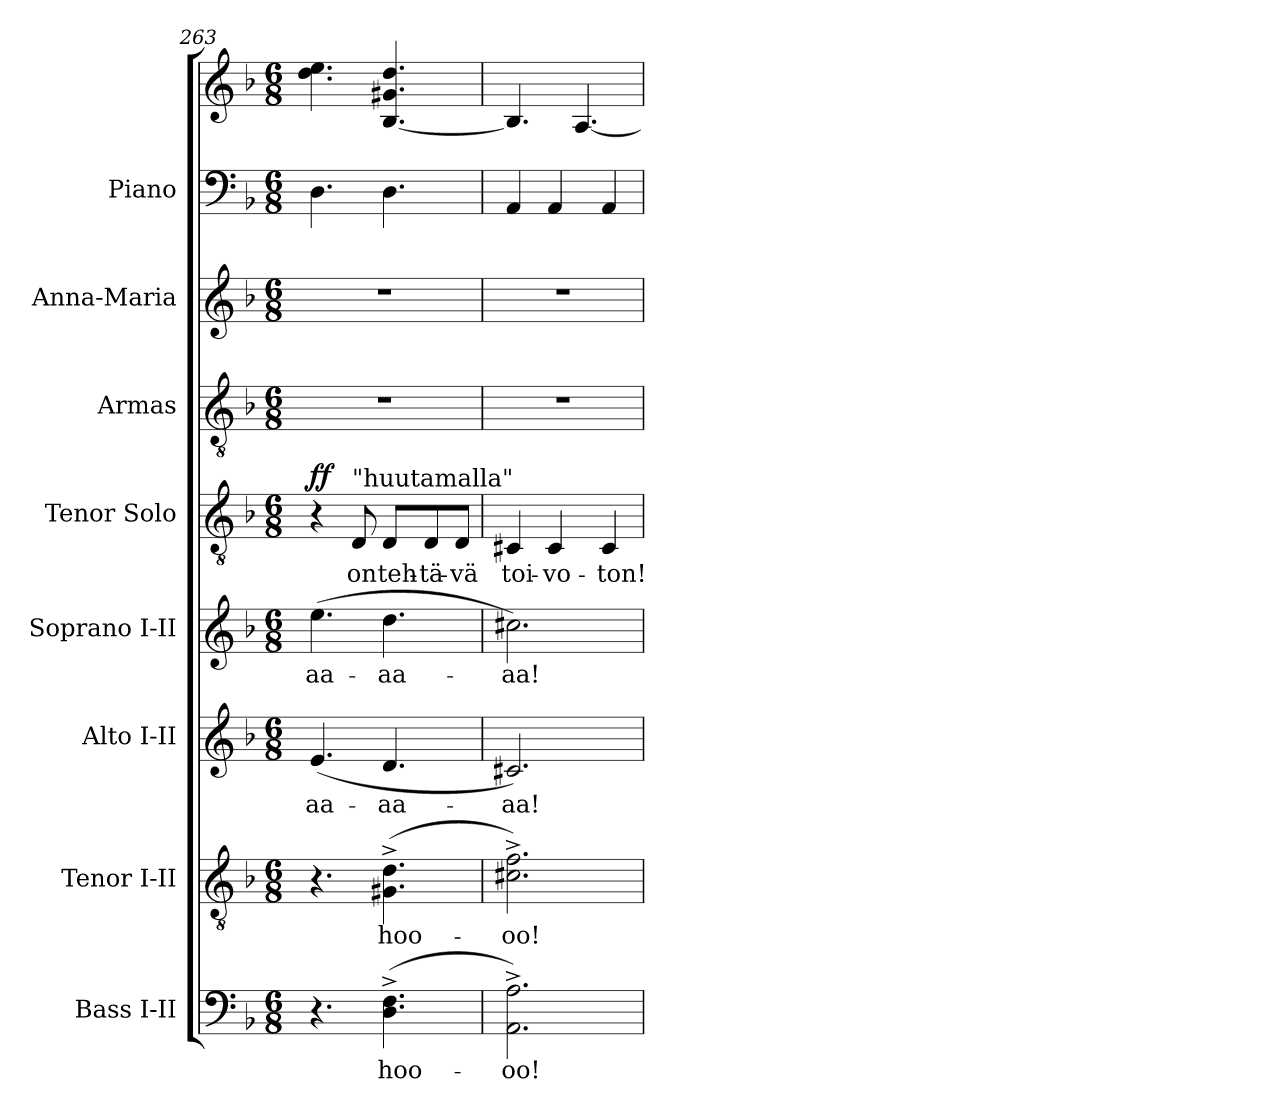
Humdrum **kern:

**kern	**text	**kern	**text	**kern	**text	**kern	**text	**kern	**text	**dynam	**kern	**kern	**kern	**kern
*part8	*part8	*part7	*part7	*part6	*part6	*part5	*part5	*part4	*part4	*part4	*part3	*part2	*part1	*part1
*staff9	*staff9	*staff8	*staff8	*staff7	*staff7	*staff6	*staff6	*staff5	*staff5	*staff5	*staff4	*staff3	*staff2	*staff1
*I"Bass I-II	*	*I"Tenor I-II	*	*I"Alto I-II	*	*I"Soprano I-II	*	*I"Tenor Solo	*	*	*I"Armas	*I"Anna-Maria	*I"Piano	*
*I'B.	*	*I'T.	*	*I'A.	*	*I'S.	*	*I'T. Solo	*	*	*I'Armas	*I'A-M	*I'Pno.	*
*clefF4	*	*clefGv2	*	*clefG2	*	*clefG2	*	*clefGv2	*	*	*clefGv2	*clefG2	*clefF4	*clefG2
*	*	*ITrd7c12	*	*	*	*	*	*ITrd7c12	*	*	*ITrd7c12	*	*	*
*k[b-]	*	*k[b-]	*	*k[b-]	*	*k[b-]	*	*k[b-]	*	*	*k[b-]	*k[b-]	*k[b-]	*k[b-]
*F:	*	*F:	*	*F:	*	*F:	*	*F:	*	*	*F:	*F:	*F:	*F:
*M6/8	*	*M6/8	*	*M6/8	*	*M6/8	*	*M6/8	*	*	*M6/8	*M6/8	*M6/8	*M6/8
=263	=263	=263	=263	=263	=263	=263	=263	=263	=263	=263	=263	=263	=263	=263
!	!	!	!	!	!LO:LY:b:color=#000000	!	!	!	!	!	!	!	!	!
!	!	!	!	!	!	!	!LO:LY:b:color=#000000	!	!	!	!LO:N:vis=1	!LO:N:vis=1	!	!
4.r	.	4.r	.	(4.ei/	aa-	(4.eei\	aa-	4r	.	ff	2.r	2.r	4.Di\	4.ddi\ 4.eei
!	!	!	!	!	!	!	!	!LO:TX:a:t="huutamalla"	!	!	!	!	!	!
!	!	!	!	!	!	!	!	!	!LO:LY:b:color=#000000	!	!	!	!	!
.	.	.	.	.	.	.	.	8DDi/	on	.	.	.	.	.
!	!LO:LY:b:color=#000000	!	!	!	!	!	!	!	!	!	!	!	!	!
!	!	!	!LO:LY:b:color=#000000	!	!	!	!	!	!	!	!	!	!	!
!	!	!	!	!	!LO:LY:b:color=#000000	!	!	!	!	!	!	!	!	!
!	!	!	!	!	!	!	!LO:LY:b:color=#000000	!	!	!	!	!	!	!
!	!	!	!	!	!	!	!	!	!LO:LY:b:color=#000000	!	!	!	!	!
(4.Di\^ 4.Fi^	hoo-	(4.GG#Xi\^ 4.Di^	hoo-	4.di/	-aa-	4.ddi\	-aa-	8DDi/L	teh-	.	.	.	4.Di\	[<4.B-i/ 4.g#Xi 4.ddi
!	!	!	!	!	!	!	!	!	!LO:LY:b:color=#000000	!	!	!	!	!
.	.	.	.	.	.	.	.	8DDi/	-tä-	.	.	.	.	.
!	!	!	!	!	!	!	!	!	!LO:LY:b:color=#000000	!	!	!	!	!
.	.	.	.	.	.	.	.	8DDi/J	-vä	.	.	.	.	.
=264	=264	=264	=264	=264	=264	=264	=264	=264	=264	=264	=264	=264	=264	=264
!	!LO:LY:b:color=#000000	!	!	!	!	!	!	!	!	!	!	!	!	!
!	!	!	!LO:LY:b:color=#000000	!	!	!	!	!	!	!	!	!	!	!
!	!	!	!	!	!LO:LY:b:color=#000000	!	!	!	!	!	!	!	!	!
!	!	!	!	!	!	!	!LO:LY:b:color=#000000	!	!	!	!	!	!	!
!	!	!	!	!	!	!	!	!	!LO:LY:b:color=#000000	!	!LO:N:vis=1	!LO:N:vis=1	!	!
2.AAi\^ 2.Ai^)	-oo!	2.C#Xi\^ 2.Fi^)	-oo!	2.c#Xi/)	-aa!	2.cc#Xi\)	-aa!	4CC#Xi/	toi-	.	2.r	2.r	4AAi/	4.B-i/]
!	!	!	!	!	!	!	!	!	!LO:LY:b:color=#000000	!	!	!	!	!
.	.	.	.	.	.	.	.	4CC#i/	-vo-	.	.	.	4AAi/	.
.	.	.	.	.	.	.	.	.	.	.	.	.	.	[<4.Ai/
!	!	!	!	!	!	!	!	!	!LO:LY:b:color=#000000	!	!	!	!	!
.	.	.	.	.	.	.	.	4CC#i/	-ton!	.	.	.	4AAi/	.
=	=	=	=	=	=	=	=	=	=	=	=	=	=	=
*-	*-	*-	*-	*-	*-	*-	*-	*-	*-	*-	*-	*-	*-	*-
